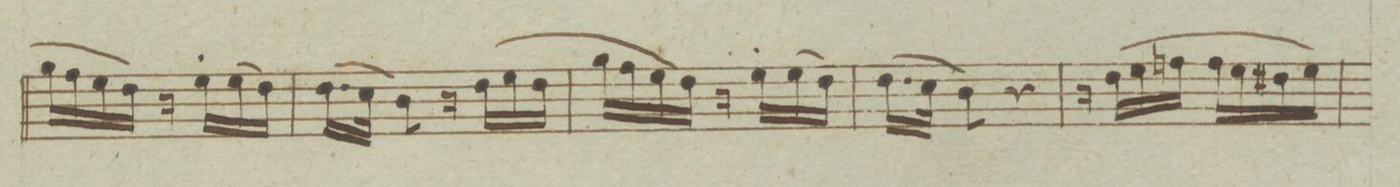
**kern	**dynam
*I"Violino Primo	*
*clefG2	*
*k[f#]	*
*met(c)	*
*M2/4	*
16gg\LL	.
16ff#\	.
16ee\	.
16dd\JJ)	.
16r	.
16ee'\LL	.
(16ee\	.
16dd\JJ)	.
=153	=153
(16.dd\LL	.
32cc\JJk	.
8b\)	.
16r	.
(16dd\LL	.
16ee\	.
16dd\JJ	.
=154	=154
16gg\LL	.
16ff#\	.
16ee\	.
16dd\JJ)	.
16r	.
16ee'\LL	.
(16ee\	.
16dd\JJ)	.
=155	=155
(16.dd\LL	.
32cc\JJk	.
8b\)	.
4r	.
=156	=156
16r	.
(16dd\LL	.
16ee\	.
16ffn\JJ	.
16ff\LL	.
16ee\	.
16dd#X\	.
16ee\JJ)	.
=157	=157
*-	*-
